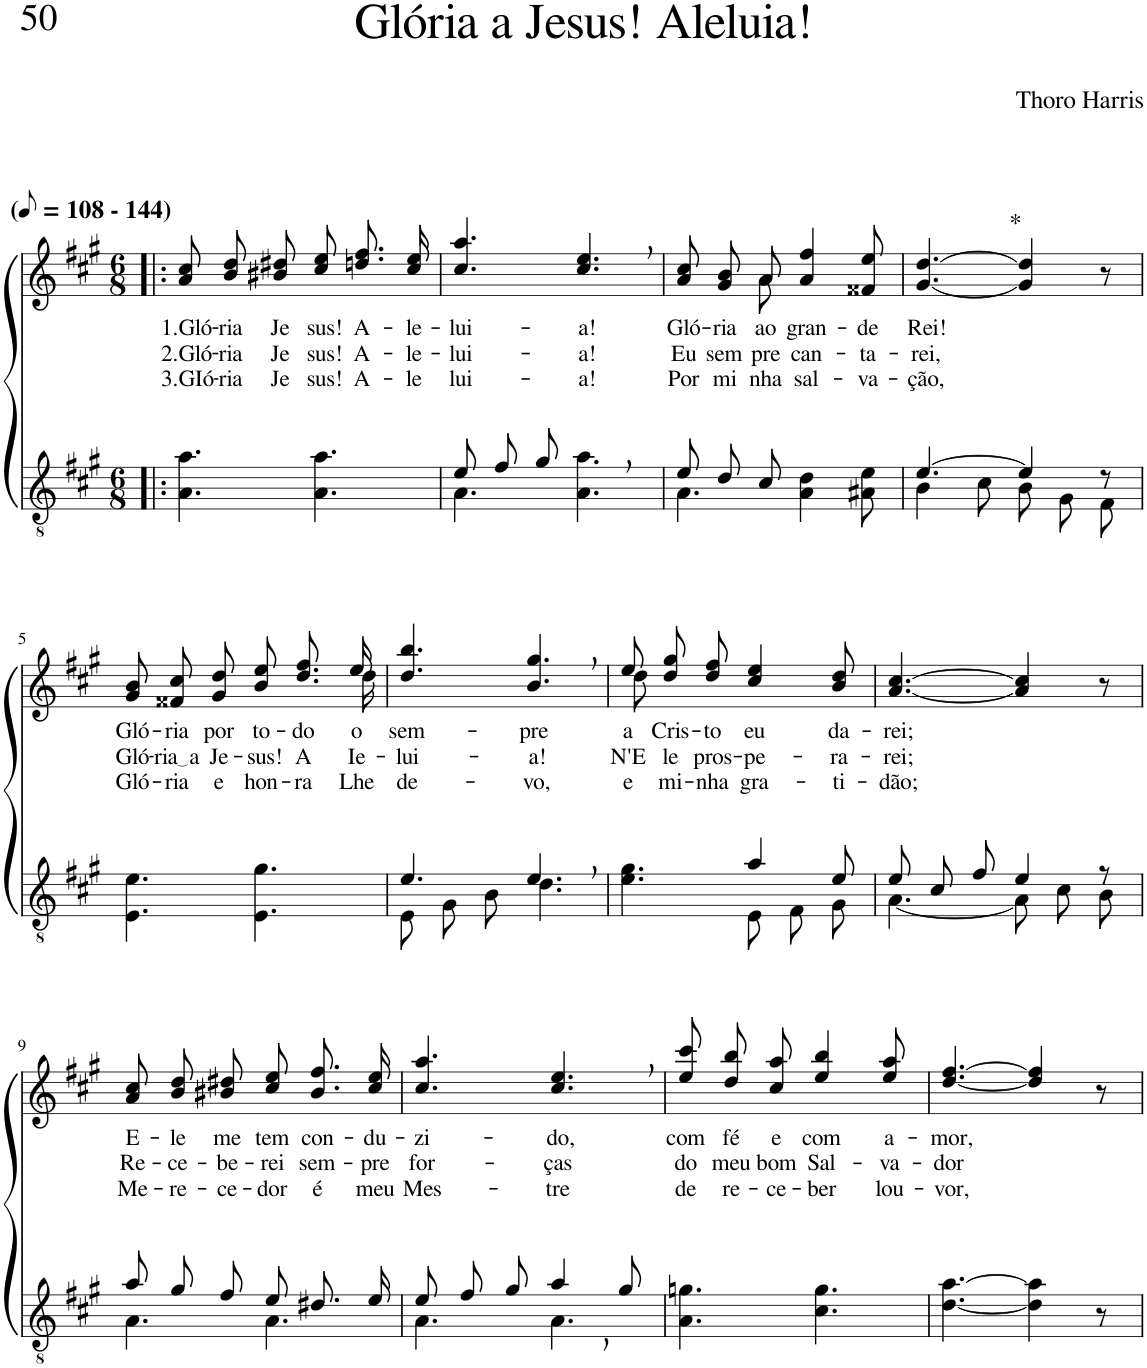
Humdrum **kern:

**kern	**kern	**text	**text	**text	**harte
*part2	*part1	*part1	*part1	*part1	*part1
*staff2	*staff1	*staff1	*staff1	*staff1	*
*I"Parte III e IV	*I"Parte I e II	*	*	*	*
*clefGv2	*clefG2	*	*	*	*
*Trd5c9	*Trd5c9	*	*	*	*
*k[f#c#g#]	*k[f#c#g#]	*	*	*	*
*M6/8	*M6/8	*	*	*	*
*MM54	*MM54	*	*	*	*
=1!|:	=1!|:	=1!|:	=1!|:	=1!|:	=1!|:
!	!LO:TX:a:B:t=(	!	!	!	!
!	!LO:TX:a:B:t=- 144)	!	!	!	!
!	!	!LO:LY:b	!LO:LY:b	!LO:LY:b	!
4.A\ 4.a\	8a\ 8cc#\L	1.Gló-	2.Gló-	3.GIó-	.
!	!	!LO:LY:b	!LO:LY:b	!LO:LY:b	!
.	8b\ 8dd\	-ria	-ria	-ria	.
!	!	!LO:LY:b	!LO:LY:b	!LO:LY:b	!
.	8b#X\ 8dd#X\J	Je	Je	Je	.
!	!	!LO:LY:b	!LO:LY:b	!LO:LY:b	!
4.A\ 4.a\	8cc#\ 8ee\L	sus!	sus!	sus!	.
!	!	!LO:LY:b	!LO:LY:b	!LO:LY:b	!
.	8.ddn\ 8.ff#\	A-	A-	A-	.
!	!	!LO:LY:b	!LO:LY:b	!LO:LY:b	!
.	16cc#\ 16ee\Jk	-le-	-le-	-le	.
=2	=2	=2	=2	=2	=2
*^	*	*	*	*	*
!	!	!	!LO:LY:b	!LO:LY:b	!LO:LY:b	!
8e/L	4.A\	4.cc#/ 4.aa/	-lui-	-lui-	lui-	.
8f#/	.	.	.	.	.	.
8g#/J	.	.	.	.	.	.
!	!	!	!LO:LY:b	!LO:LY:b	!LO:LY:b	!
8ryy	4.A\ 4.a\	4.cc#/, 4.ee/,	-a!	-a!	-a!	.
4ryy	.	.	.	.	.	.
=3	=3	=3	=3	=3	=3	=3
!	!	!	!LO:LY:b	!LO:LY:b	!LO:LY:b	!
*	*	*^	*	*	*	*
8e/L	4.A\	8a/ 8cc#/L	4ryy	Gló-	Eu	Por	.
!	!	!	!	!LO:LY:b	!LO:LY:b	!LO:LY:b	!
8d/	.	8g#/ 8b/	.	-ria	sem-	mi-	.
!	!	!	!	!LO:LY:b	!LO:LY:b	!LO:LY:b	!
8c#/J	.	8a/J	8a\	ao	-pre	-nha	.
!	!	!	!	!LO:LY:b	!LO:LY:b	!LO:LY:b	!
8ryy	4A\ 4d\	4a/ 4ff#/	4.ryy	gran-	can-	sal-	.
4ryy	.	.	.	.	.	.	.
!	!	!	!	!LO:LY:b	!LO:LY:b	!LO:LY:b	!
.	8A#X\ 8e\	8f##X/ 8ee/	.	-de	-ta-	-va-	.
*	*	*v	*v	*	*	*	*
=4	=4	=4	=4	=4	=4	=4
!	!	!	!LO:LY:b	!LO:LY:b	!LO:LY:b	!LO:H:kt=*
[4.e/	4B\	[4.g#/ [4.dd/	Rei!	-rei,	-ção,	N
.	8c#\	.	.	.	.	.
4e/]	8B\L	4g#/] 4dd/]	.	.	.	.
.	8G#\	.	.	.	.	.
8r	8F#\J	8r	.	.	.	.
!!LO:LB:g=z
=5	=5	=5	=5	=5	=5	=5
*	*	*^	*	*	*	*
!	!	!	!	!LO:LY:b	!LO:LY:b	!LO:LY:b	!
*v	*v	*	*	*	*	*	*
4.E\ 4.e\	2ryy	8g#\ 8b\L	Gló-	Gló-	Gló-	.
!	!	!	!LO:LY:b	!LO:LY:b	!LO:LY:b	!
.	.	8f##X\ 8cc#\	-ria	ria a	-ria	.
!	!	!	!LO:LY:b	!LO:LY:b	!LO:LY:b	!
.	.	8g#\ 8dd\J	por	Je-	e	.
!	!	!	!LO:LY:b	!LO:LY:b	!LO:LY:b	!
4.E\ 4.g#\	.	8b\ 8ee\L	to-	-sus!	hon-	.
!	!	!	!LO:LY:b	!LO:LY:b	!LO:LY:b	!
.	8.ryy	8.dd\ 8.ff#\	-do	A-	-ra	.
!	!	!	!LO:LY:b	!LO:LY:b	!LO:LY:b	!
.	16dd\	16ee\Jk	o	-Ie-	Lhe	.
=6	=6	=6	=6	=6	=6	=6
*^	*	*	*	*	*	*
!	!	!	!	!LO:LY:b	!LO:LY:b	!LO:LY:b	!
*	*	*v	*v	*	*	*	*
4.e/	8E\L	4.dd/ 4.bb/	sem-	-lui-	de-	.
.	8G#\	.	.	.	.	.
.	8B\J	.	.	.	.	.
!	!	!	!LO:LY:b	!LO:LY:b	!LO:LY:b	!
4.e,/	4.d\	4.b/, 4.gg#/,	-pre	-a!	-vo,	.
=7	=7	=7	=7	=7	=7	=7
*	*	*^	*	*	*	*
!	!	!	!	!LO:LY:b	!LO:LY:b	!LO:LY:b	!
4.ryy	4.e\ 4.g#\	8ee\L	8dd\	a	N'E-	e	.
!	!	!	!	!LO:LY:b	!LO:LY:b	!LO:LY:b	!
.	.	8dd\ 8gg#\	2ryy	Cris-	-le	mi-	.
!	!	!	!	!LO:LY:b	!LO:LY:b	!LO:LY:b	!
.	.	8dd\ 8ff#\J	.	-to	pros-	-nha	.
!	!	!	!	!LO:LY:b	!LO:LY:b	!LO:LY:b	!
4a/	8E\L	4cc#/ 4ee/	.	eu	-pe-	gra-	.
.	8F#\	.	.	.	.	.	.
!	!	!	!	!LO:LY:b	!LO:LY:b	!LO:LY:b	!
8e/	8G#\J	8b/ 8dd/	8ryy	da-	-ra-	-ti-	.
=8	=8	=8	=8	=8	=8	=8	=8
!	!	!	!	!LO:LY:b	!LO:LY:b	!LO:LY:b	!
*	*	*v	*v	*	*	*	*
8e/L	[4.A\	[4.a/ [4.cc#/	-rei;	-rei;	-dão;	.
8c#/	.	.	.	.	.	.
8f#/J	.	.	.	.	.	.
4e/	8A\L]	4a/] 4cc#/]	.	.	.	.
.	8c#\	.	.	.	.	.
8r	8B\J	8r	.	.	.	.
!!LO:LB:g=z
=9	=9	=9	=9	=9	=9	=9
!	!	!	!LO:LY:b	!LO:LY:b	!LO:LY:b	!
8a/L	4.A\	8a\ 8cc#\L	E-	Re-	Me-	.
!	!	!	!LO:LY:b	!LO:LY:b	!LO:LY:b	!
8g#/	.	8b\ 8dd\	-le	-ce-	-re-	.
!	!	!	!LO:LY:b	!LO:LY:b	!LO:LY:b	!
8f#/J	.	8b#X\ 8dd#X\J	me	-be-	-ce-	.
!	!	!	!LO:LY:b	!LO:LY:b	!LO:LY:b	!
8e/L	4.A\	8cc#\ 8ee\L	tem	-rei	-dor	.
!	!	!	!LO:LY:b	!LO:LY:b	!LO:LY:b	!
8.d#X/	.	8.b#\ 8.ff#\	con-	sem-	é	.
!	!	!	!LO:LY:b	!LO:LY:b	!LO:LY:b	!
16e/Jk	.	16cc#\ 16ee\Jk	-du-	-pre	meu	.
=10	=10	=10	=10	=10	=10	=10
!	!	!	!LO:LY:b	!LO:LY:b	!LO:LY:b	!
8e/L	4.A\	4.cc#/ 4.aa/	-zi-	for-	Mes-	.
8f#/	.	.	.	.	.	.
8g#/J	.	.	.	.	.	.
!	!	!	!LO:LY:b	!LO:LY:b	!LO:LY:b	!
4a,/	4.A\	4.cc#/, 4.ee/,	-do,	-ças	-tre	.
8g#/	.	.	.	.	.	.
*v	*v	*	*	*	*	*
=11	=11	=11	=11	=11	=11
!	!	!LO:LY:b	!LO:LY:b	!LO:LY:b	!
4.A\ 4.gn\	8ee\ 8ccc#\L	com	do	de	.
!	!	!LO:LY:b	!LO:LY:b	!LO:LY:b	!
.	8dd\ 8bb\	fé	meu	re-	.
!	!	!LO:LY:b	!LO:LY:b	!LO:LY:b	!
.	8cc#\ 8aa\J	e	bom	-ce-	.
!	!	!LO:LY:b	!LO:LY:b	!LO:LY:b	!
4.c#\ 4.g\	4ee/ 4bb/	com	Sal-	-ber	.
!	!	!LO:LY:b	!LO:LY:b	!LO:LY:b	!
.	8ee/ 8aa/	a-	-va-	lou-	.
=12	=12	=12	=12	=12	=12
!	!	!LO:LY:b	!LO:LY:b	!LO:LY:b	!
[4.d\ [4.a\	[4.dd/ [4.ff#/	-mor,	-dor	-vor,	.
4d\] 4a\]	4dd/] 4ff#/]	.	.	.	.
8r	8r	.	.	.	.
=	=	=	=	=	=
*-	*-	*-	*-	*-	*-
